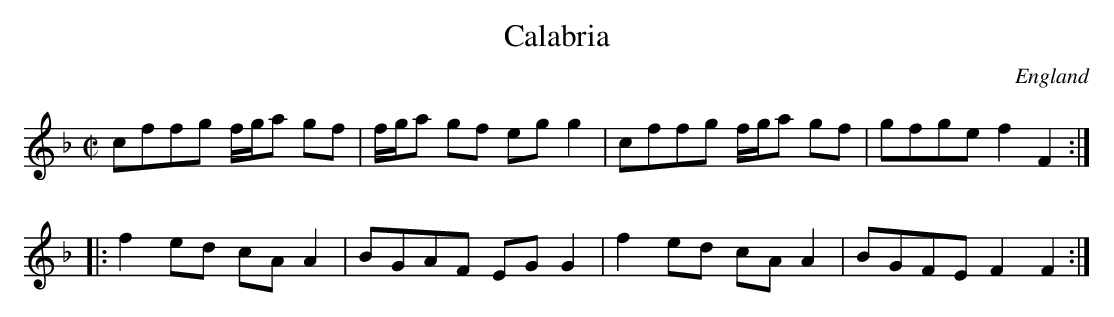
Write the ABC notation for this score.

X:1
T:Calabria
L:1/8
M:C|
O:England
K:F
cffg f/g/a gf | f/g/a gf egg2 | cffg f/g/a gf | gfge f2F2 ::
f2ed cAA2     | BGAF     EGG2 | f2ed cAA2     | BGFE F2F2 :|
